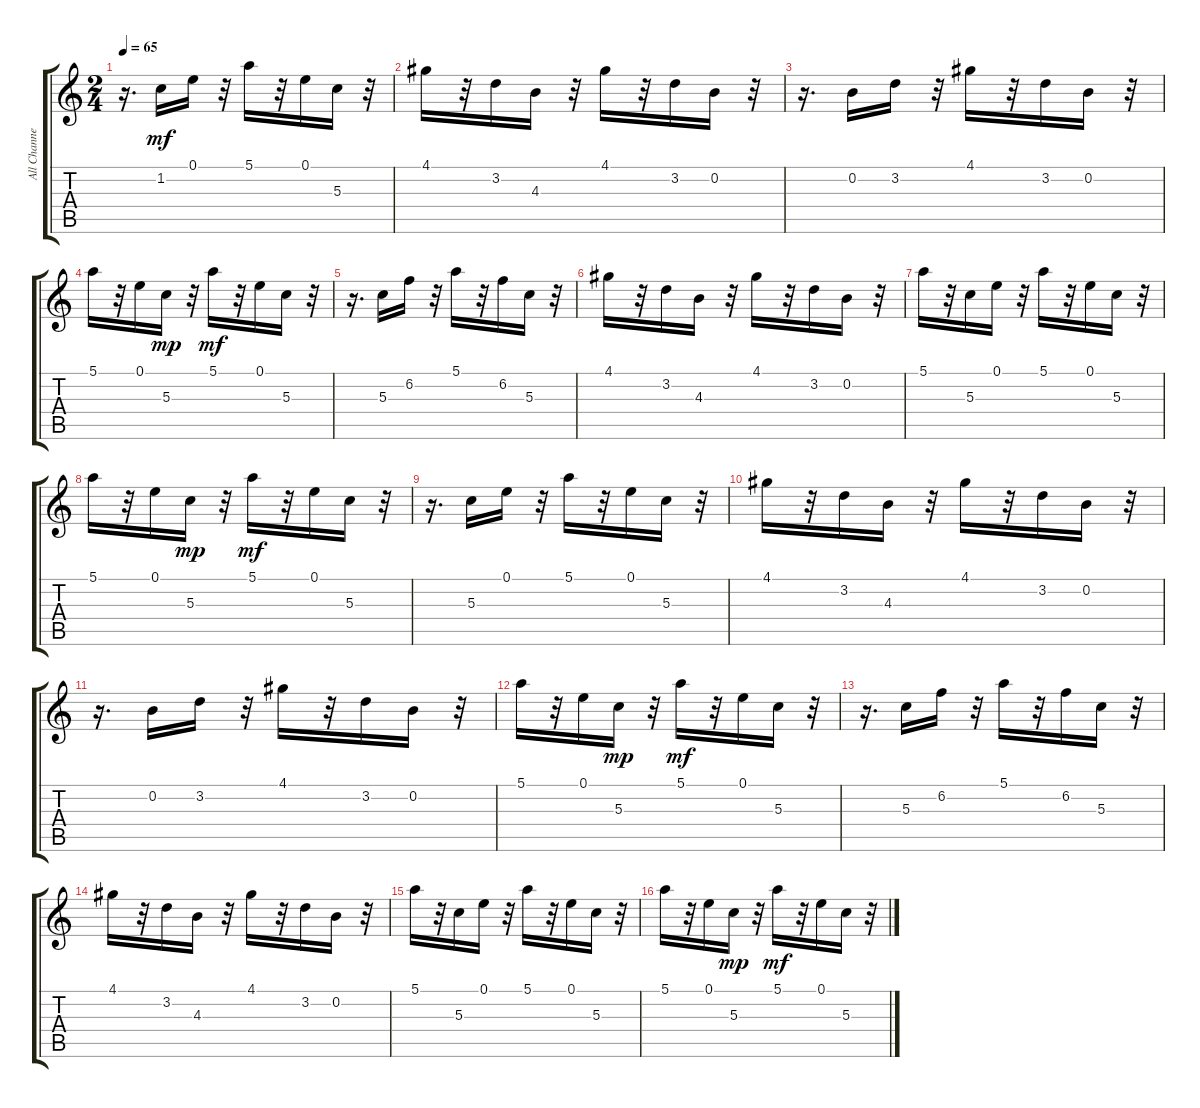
\track ("All Channels*merged" "All Channe") {instrument acousticguitarsteel}
\staff {score tabs}
\tuning (E4 B3 G3 D3 A2 E2) {hide}
\ts (2 4)
\tempo 65
\clef g2
\ks c
r.16{d dy mf instrument acousticguitarsteel} 1.2.16 0.1.16 r.32 5.1.16 r.32 0.1.16 5.3.16 r.32 |
4.1.16 r.32 3.2.16 4.3.16 r.32 4.1.16 r.32 3.2.16 0.2.16 r.32 |
r.16{d} 0.2.16 3.2.16 r.32 4.1.16 r.32 3.2.16 0.2.16 r.32 |
5.1.16 r.32 0.1.16 5.3.16{dy mp} r.32 5.1.16{dy mf} r.32 0.1.16 5.3.16 r.32 |
r.16{d} 5.3.16 6.2.16 r.32 5.1.16 r.32 6.2.16 5.3.16 r.32 |
4.1.16 r.32 3.2.16 4.3.16 r.32 4.1.16 r.32 3.2.16 0.2.16 r.32 |
5.1.16 r.32 5.3.16 0.1.16 r.32 5.1.16 r.32 0.1.16 5.3.16 r.32 |
5.1.16 r.32 0.1.16 5.3.16{dy mp} r.32 5.1.16{dy mf} r.32 0.1.16 5.3.16 r.32 |
r.16{d} 5.3.16{volume 14 balance 9} 0.1.16 r.32 5.1.16 r.32 0.1.16 5.3.16 r.32 |
4.1.16 r.32 3.2.16 4.3.16 r.32 4.1.16 r.32 3.2.16 0.2.16 r.32 |
r.16{d} 0.2.16 3.2.16 r.32 4.1.16 r.32 3.2.16 0.2.16 r.32 |
5.1.16 r.32 0.1.16 5.3.16{dy mp} r.32 5.1.16{dy mf} r.32 0.1.16 5.3.16 r.32 |
r.16{d} 5.3.16 6.2.16 r.32 5.1.16 r.32 6.2.16 5.3.16 r.32 |
4.1.16 r.32 3.2.16 4.3.16 r.32 4.1.16 r.32 3.2.16 0.2.16 r.32 |
5.1.16 r.32 5.3.16 0.1.16 r.32 5.1.16 r.32 0.1.16 5.3.16 r.32 |
5.1.16 r.32 0.1.16 5.3.16{dy mp} r.32 5.1.16{dy mf} r.32 0.1.16 5.3.16 r.32
